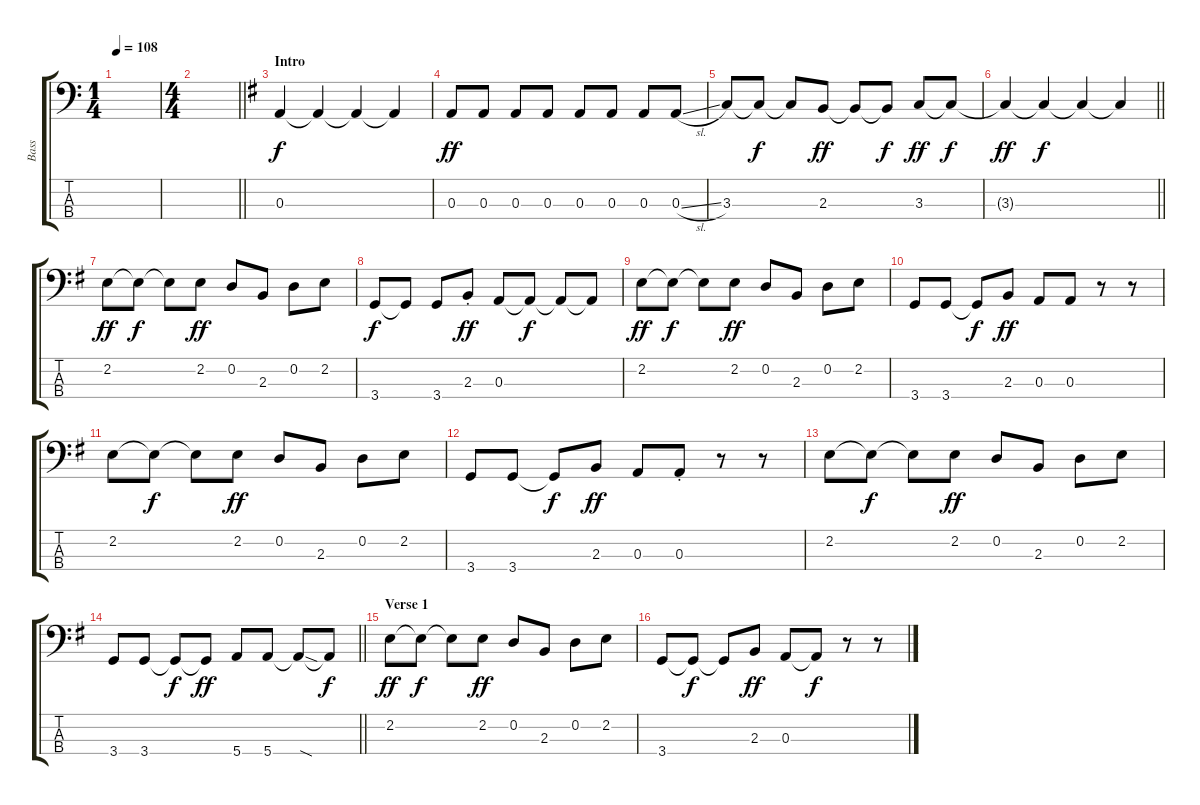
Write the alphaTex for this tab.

\track ("Bass" "Bass") {instrument electricbasspick}
\staff {score tabs}
\tuning (G2 D2 A1 E1) {hide}
\ts (1 4)
\tempo 108
\clef f4
\ks c
|
\ts (4 4)
\barLineRight lightlight
|
\section ("" "Intro")
\ks g
0.3.4 0.3{t}.4{dy f} 0.3{t}.4 0.3{t}.4 |
0.3.8{dy ff} 0.3.8 0.3.8 0.3.8 0.3.8 0.3.8 0.3.8 0.3{sl}.8 |
3.3.8 3.3{t}.8{dy f} 3.3{t}.8 2.3.8{dy ff} 2.3{t}.8 2.3{t}.8{dy f} 3.3.8{dy ff} 3.3{t}.8{dy f} |
\barLineRight lightlight
3.3{t}.4{dy ff} 3.3{t}.4{dy f} 3.3{t}.4 3.3{t}.4 |
2.2.8{dy ff} 2.2{t}.8{dy f} 2.2{t}.8 2.2.8{dy ff} 0.2.8 2.3.8 0.2.8 2.2.8 |
3.4.8{dy f} 3.4{t}.8 3.4.8 2.3{st}.8{dy ff} 0.3.8 0.3{t}.8{dy f} 0.3{t}.8 0.3{t}.8 |
2.2.8{dy ff} 2.2{t}.8{dy f} 2.2{t}.8 2.2.8{dy ff} 0.2.8 2.3.8 0.2.8 2.2.8 |
3.4.8 3.4.8 3.4{t}.8{dy f} 2.3.8{dy ff} 0.3.8 0.3.8 r.8 r.8 |
2.2.8 2.2{t}.8{dy f} 2.2{t}.8 2.2.8{dy ff} 0.2.8 2.3.8 0.2.8 2.2.8 |
3.4.8 3.4.8 3.4{t}.8{dy f} 2.3.8{dy ff} 0.3.8 0.3{st}.8 r.8 r.8 |
2.2.8 2.2{t}.8{dy f} 2.2{t}.8 2.2.8{dy ff} 0.2.8 2.3.8 0.2.8 2.2.8 |
\barLineRight lightlight
3.4.8 3.4.8 3.4{t}.8{dy f} 3.4{t}.8{dy ff} 5.4.8 5.4.8 5.4{sod t}.8 5.4{t}.8{dy f} |
\section ("" "Verse 1")
2.2.8{dy ff} 2.2{t}.8{dy f} 2.2{t}.8 2.2.8{dy ff} 0.2.8 2.3.8 0.2.8 2.2.8 |
3.4.8 3.4{t}.8{dy f} 3.4{t}.8 2.3.8{dy ff} 0.3.8 0.3{t}.8{dy f} r.8 r.8
